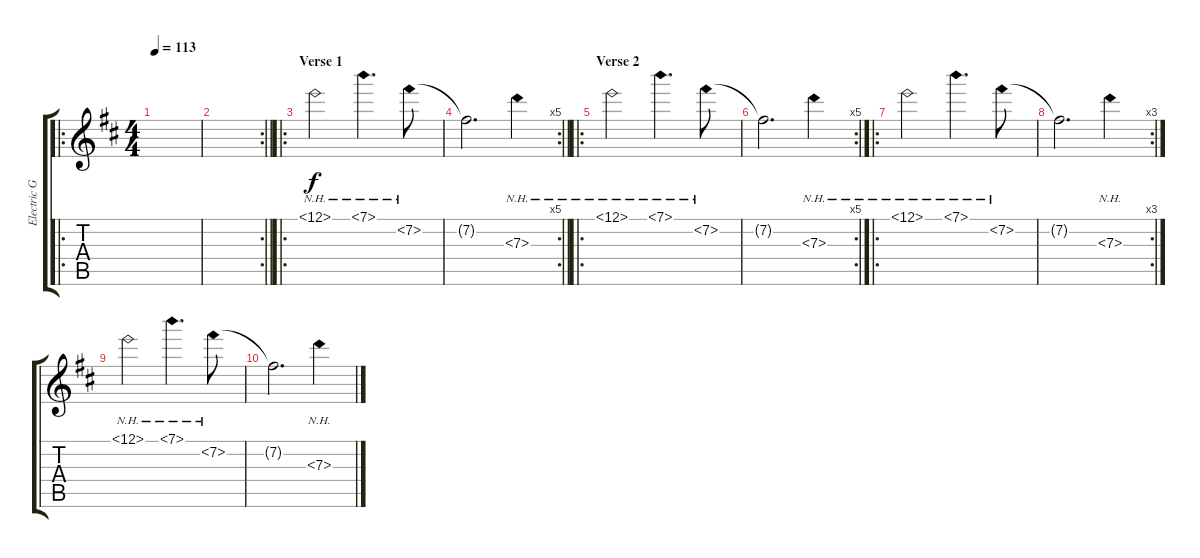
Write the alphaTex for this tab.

\track ("Electric Guitar" "Electric G") {instrument electricguitarjazz}
\staff {score tabs}
\tuning (E4 B3 G3 D3 A2 E2) {hide}
\ro
\ts (4 4)
\tempo 113
\clef g2
\ks d
|
\rc 2
\barLineRight lightlight
|
\ro
\section ("" "Verse 1")
12.1{nh}.2 7.1{nh}.4{d} 7.2{nh}.8 |
\rc 5
\barLineRight lightlight
7.2{t}.2{d} 7.3{nh}.4 |
\ro
\section ("" "Verse 2")
12.1{nh}.2 7.1{nh}.4{d} 7.2{nh}.8 |
\rc 5
7.2{t}.2{d} 7.3{nh}.4 |
\ro
12.1{nh}.2 7.1{nh}.4{d} 7.2{nh}.8 |
\rc 3
7.2{t}.2{d} 7.3{nh}.4 |
12.1{nh}.2{volume 0} 7.1{nh}.4{d} 7.2{nh}.8 |
7.2{t}.2{d} 7.3{nh}.4
